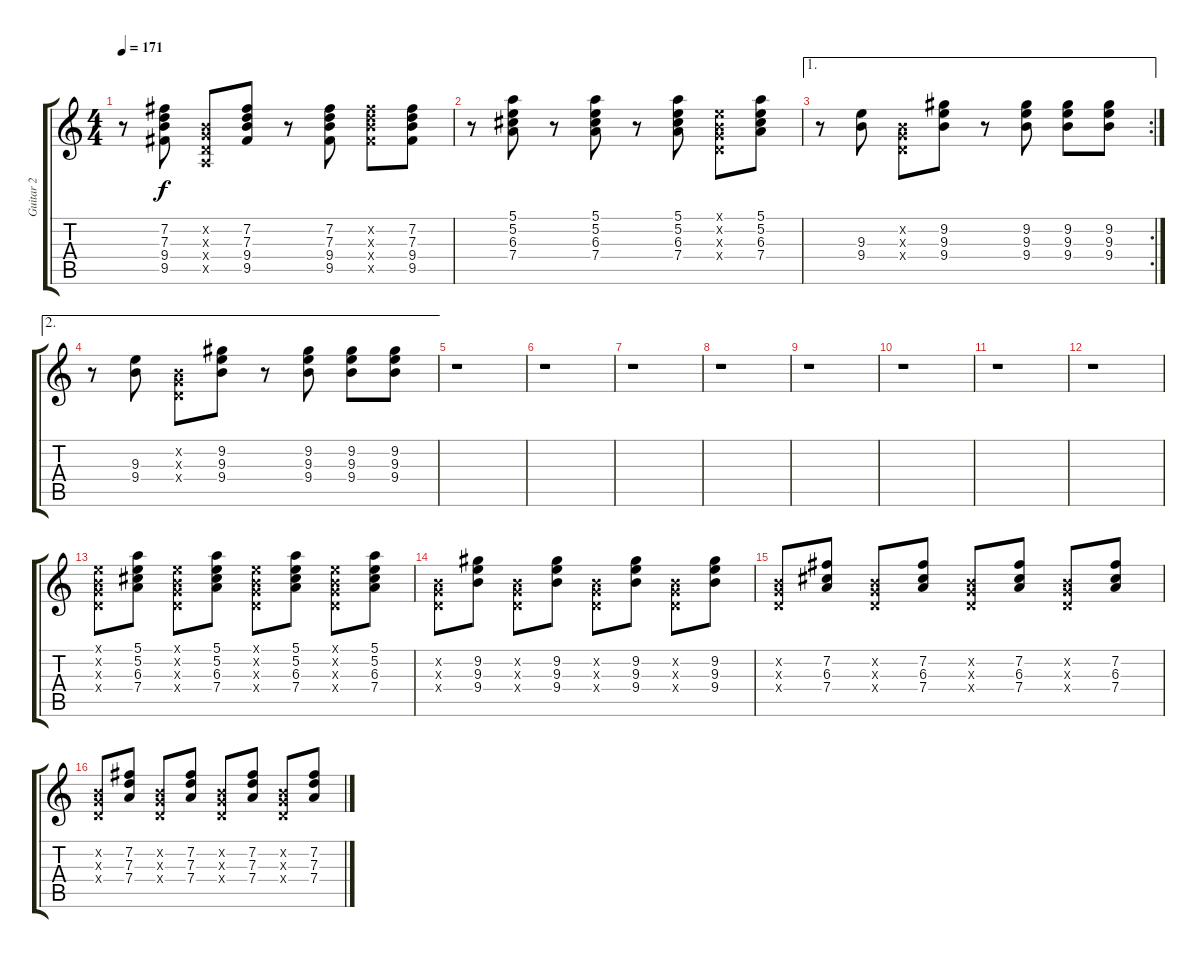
\track ("Guitar 2" "Guitar 2") {instrument electricguitarclean}
\staff {score tabs}
\tuning (E4 B3 G3 D3 A2 E2) {hide}
\ts (4 4)
\tempo 171
\clef g2
\ks c
r.8{dy f} (7.2 7.3 9.4 9.5).8 (0.2{x} 0.3{x} 0.4{x} 0.5{x}).8 (7.2 7.3 9.4 9.5).8 r.8 (7.2 7.3 9.4 9.5).8 (7.2{x} 7.3{x} 9.4{x} 9.5{x}).8 (7.2 7.3 9.4 9.5).8 |
r.8 (5.1 5.2 6.3 7.4).8 r.8 (5.1 5.2 6.3 7.4).8 r.8 (5.1 5.2 6.3 7.4).8 (0.1{x} 0.2{x} 0.3{x} 0.4{x}).8 (5.1 5.2 6.3 7.4).8 |
\ae 1
\rc 2
r.8 (9.3 9.4).8 (0.2{x} 0.3{x} 0.4{x}).8 (9.2 9.3 9.4).8 r.8 (9.2 9.3 9.4).8 (9.2 9.3 9.4).8 (9.2 9.3 9.4).8 |
\ae 2
r.8 (9.3 9.4).8 (0.2{x} 0.3{x} 0.4{x}).8 (9.2 9.3 9.4).8 r.8 (9.2 9.3 9.4).8 (9.2 9.3 9.4).8 (9.2 9.3 9.4).8 |
r.1 |
r.1 |
r.1 |
r.1 |
r.1 |
r.1 |
r.1 |
r.1 |
(0.1{x} 0.2{x} 0.3{x} 0.4{x}).8 (5.1 5.2 6.3 7.4).8 (0.1{x} 0.2{x} 0.3{x} 0.4{x}).8 (5.1 5.2 6.3 7.4).8 (0.1{x} 0.2{x} 0.3{x} 0.4{x}).8 (5.1 5.2 6.3 7.4).8 (0.1{x} 0.2{x} 0.3{x} 0.4{x}).8 (5.1 5.2 6.3 7.4).8 |
(0.2{x} 0.3{x} 0.4{x}).8 (9.2 9.3 9.4).8 (0.2{x} 0.3{x} 0.4{x}).8 (9.2 9.3 9.4).8 (0.2{x} 0.3{x} 0.4{x}).8 (9.2 9.3 9.4).8 (0.2{x} 0.3{x} 0.4{x}).8 (9.2 9.3 9.4).8 |
(0.2{x} 0.3{x} 0.4{x}).8 (7.2 6.3 7.4).8 (0.2{x} 0.3{x} 0.4{x}).8 (7.2 6.3 7.4).8 (0.2{x} 0.3{x} 0.4{x}).8 (7.2 6.3 7.4).8 (0.2{x} 0.3{x} 0.4{x}).8 (7.2 6.3 7.4).8 |
(0.2{x} 0.3{x} 0.4{x}).8 (7.2 7.3 7.4).8 (0.2{x} 0.3{x} 0.4{x}).8 (7.2 7.3 7.4).8 (0.2{x} 0.3{x} 0.4{x}).8 (7.2 7.3 7.4).8 (0.2{x} 0.3{x} 0.4{x}).8 (7.2 7.3 7.4).8
